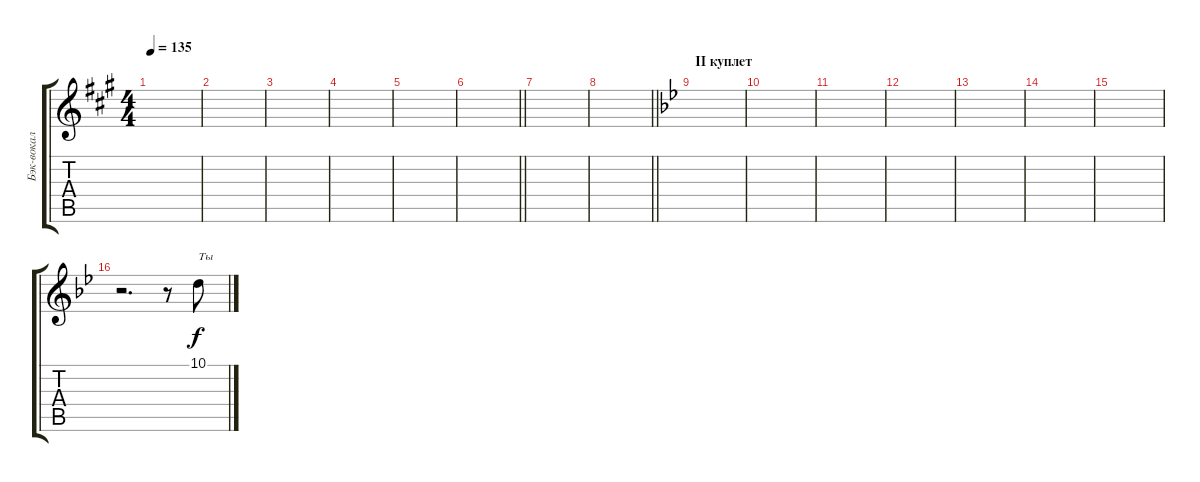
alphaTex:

\track ("Бэк-вокал" "Бэк-вокал") {instrument pad4choir}
\staff {score tabs}
\tuning (E4 B3 G3 D3 A2 E2) {hide}
\ts (4 4)
\tempo 135
\clef g2
\ks f#minor
|
|
|
|
|
\barLineRight lightlight
|
|
\barLineRight lightlight
|
\section ("" "II куплет")
\ks gminor
|
|
|
|
|
|
|
r.2{d} r.8 10.1.8{txt "Ты"}
